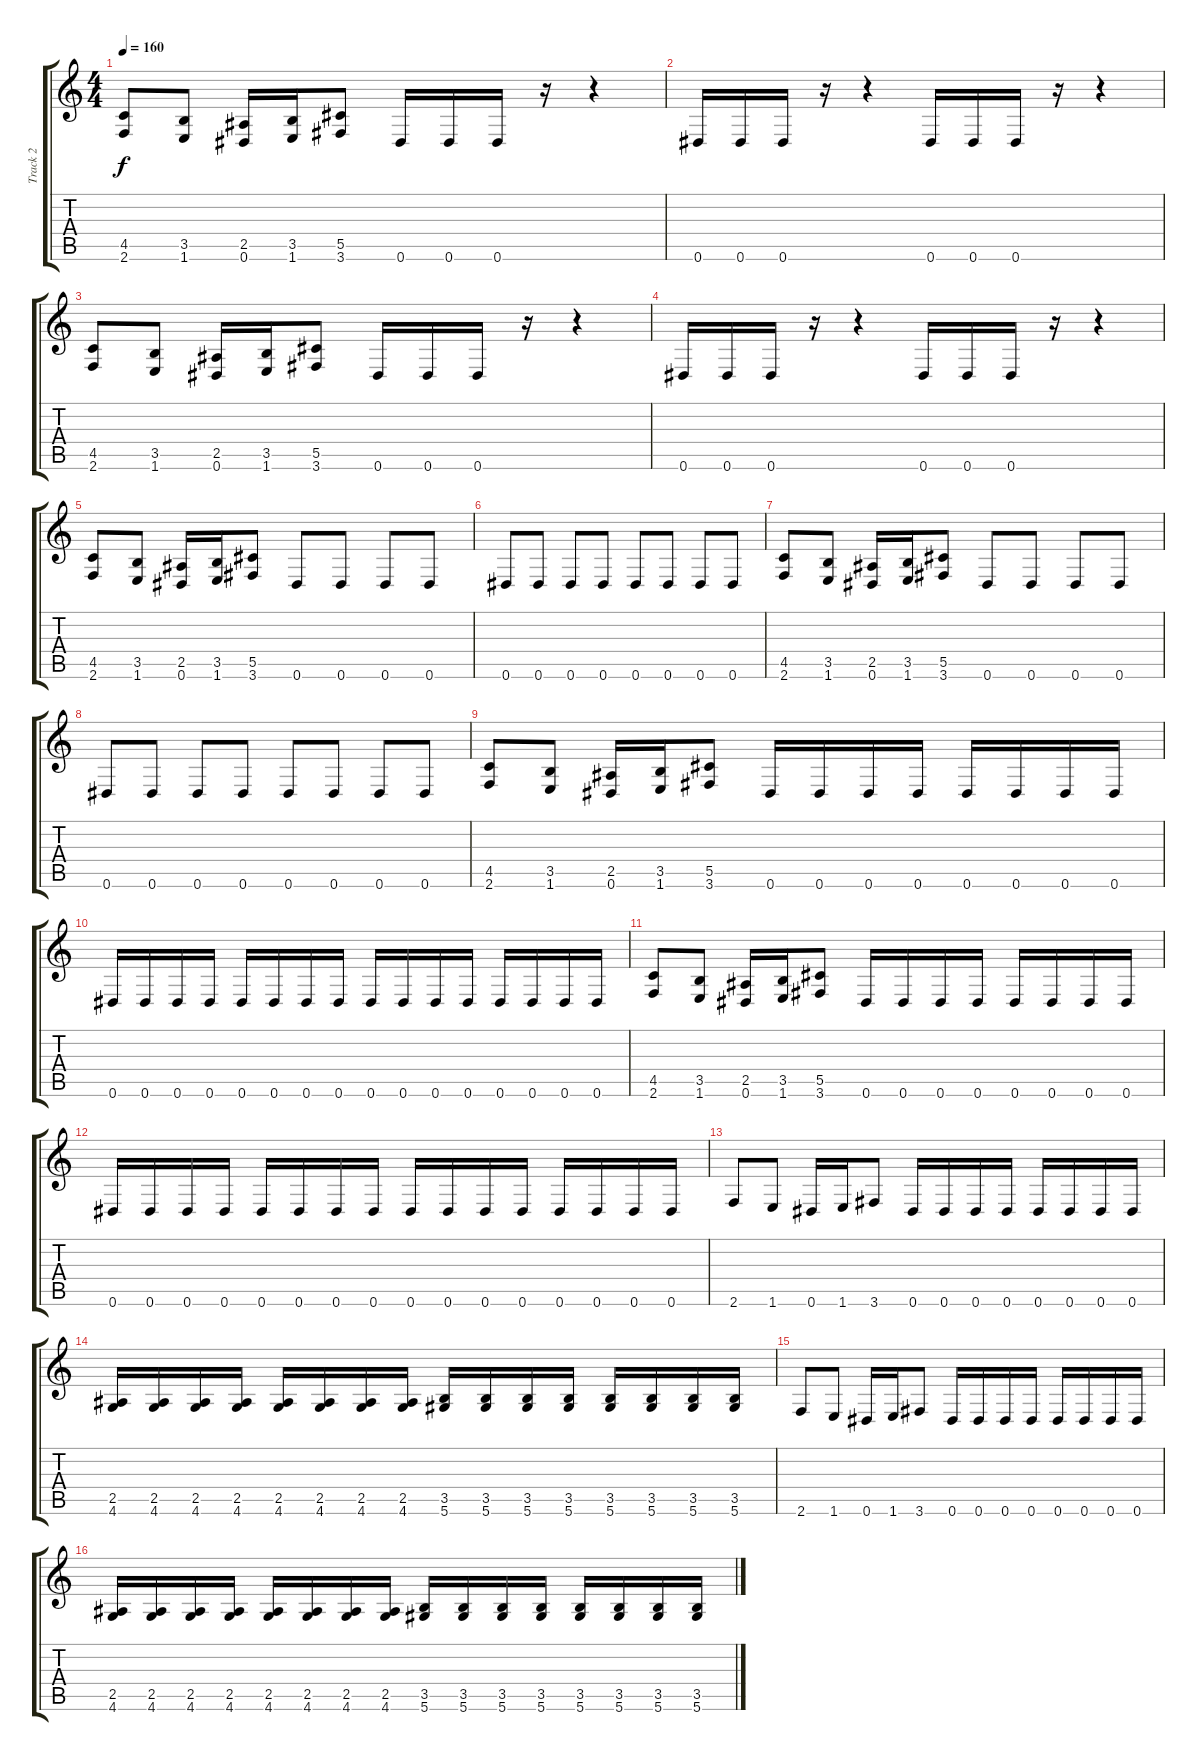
\track ("Track 2" "Track 2") {instrument distortionguitar}
\staff {score tabs}
\tuning (Eb4 Bb3 Gb3 Db3 Ab2 Eb2) {hide}
\ts (4 4)
\tempo 160
\clef g2
\ks c
(4.5 2.6).8{dy f instrument distortionguitar} (3.5 1.6).8 (2.5 0.6).16 (3.5 1.6).16 (5.5 3.6).8 0.6.16 0.6.16 0.6.16 r.16 r.4 |
0.6.16 0.6.16 0.6.16 r.16 r.4 0.6.16 0.6.16 0.6.16 r.16 r.4 |
(4.5 2.6).8 (3.5 1.6).8 (2.5 0.6).16 (3.5 1.6).16 (5.5 3.6).8 0.6.16 0.6.16 0.6.16 r.16 r.4 |
0.6.16 0.6.16 0.6.16 r.16 r.4 0.6.16 0.6.16 0.6.16 r.16 r.4 |
(4.5 2.6).8 (3.5 1.6).8 (2.5 0.6).16 (3.5 1.6).16 (5.5 3.6).8 0.6.8 0.6.8 0.6.8 0.6.8 |
0.6.8 0.6.8 0.6.8 0.6.8 0.6.8 0.6.8 0.6.8 0.6.8 |
(4.5 2.6).8 (3.5 1.6).8 (2.5 0.6).16 (3.5 1.6).16 (5.5 3.6).8 0.6.8 0.6.8 0.6.8 0.6.8 |
0.6.8 0.6.8 0.6.8 0.6.8 0.6.8 0.6.8 0.6.8 0.6.8 |
(4.5 2.6).8 (3.5 1.6).8 (2.5 0.6).16 (3.5 1.6).16 (5.5 3.6).8 0.6.16 0.6.16 0.6.16 0.6.16 0.6.16 0.6.16 0.6.16 0.6.16 |
0.6.16 0.6.16 0.6.16 0.6.16 0.6.16 0.6.16 0.6.16 0.6.16 0.6.16 0.6.16 0.6.16 0.6.16 0.6.16 0.6.16 0.6.16 0.6.16 |
(4.5 2.6).8 (3.5 1.6).8 (2.5 0.6).16 (3.5 1.6).16 (5.5 3.6).8 0.6.16 0.6.16 0.6.16 0.6.16 0.6.16 0.6.16 0.6.16 0.6.16 |
0.6.16 0.6.16 0.6.16 0.6.16 0.6.16 0.6.16 0.6.16 0.6.16 0.6.16 0.6.16 0.6.16 0.6.16 0.6.16 0.6.16 0.6.16 0.6.16 |
2.6.8 1.6.8 0.6.16 1.6.16 3.6.8 0.6.16 0.6.16 0.6.16 0.6.16 0.6.16 0.6.16 0.6.16 0.6.16 |
(2.5 4.6).16 (2.5 4.6).16 (2.5 4.6).16 (2.5 4.6).16 (2.5 4.6).16 (2.5 4.6).16 (2.5 4.6).16 (2.5 4.6).16 (3.5 5.6).16 (3.5 5.6).16 (3.5 5.6).16 (3.5 5.6).16 (3.5 5.6).16 (3.5 5.6).16 (3.5 5.6).16 (3.5 5.6).16 |
2.6.8 1.6.8 0.6.16 1.6.16 3.6.8 0.6.16 0.6.16 0.6.16 0.6.16 0.6.16 0.6.16 0.6.16 0.6.16 |
(2.5 4.6).16 (2.5 4.6).16 (2.5 4.6).16 (2.5 4.6).16 (2.5 4.6).16 (2.5 4.6).16 (2.5 4.6).16 (2.5 4.6).16 (3.5 5.6).16 (3.5 5.6).16 (3.5 5.6).16 (3.5 5.6).16 (3.5 5.6).16 (3.5 5.6).16 (3.5 5.6).16 (3.5 5.6).16
